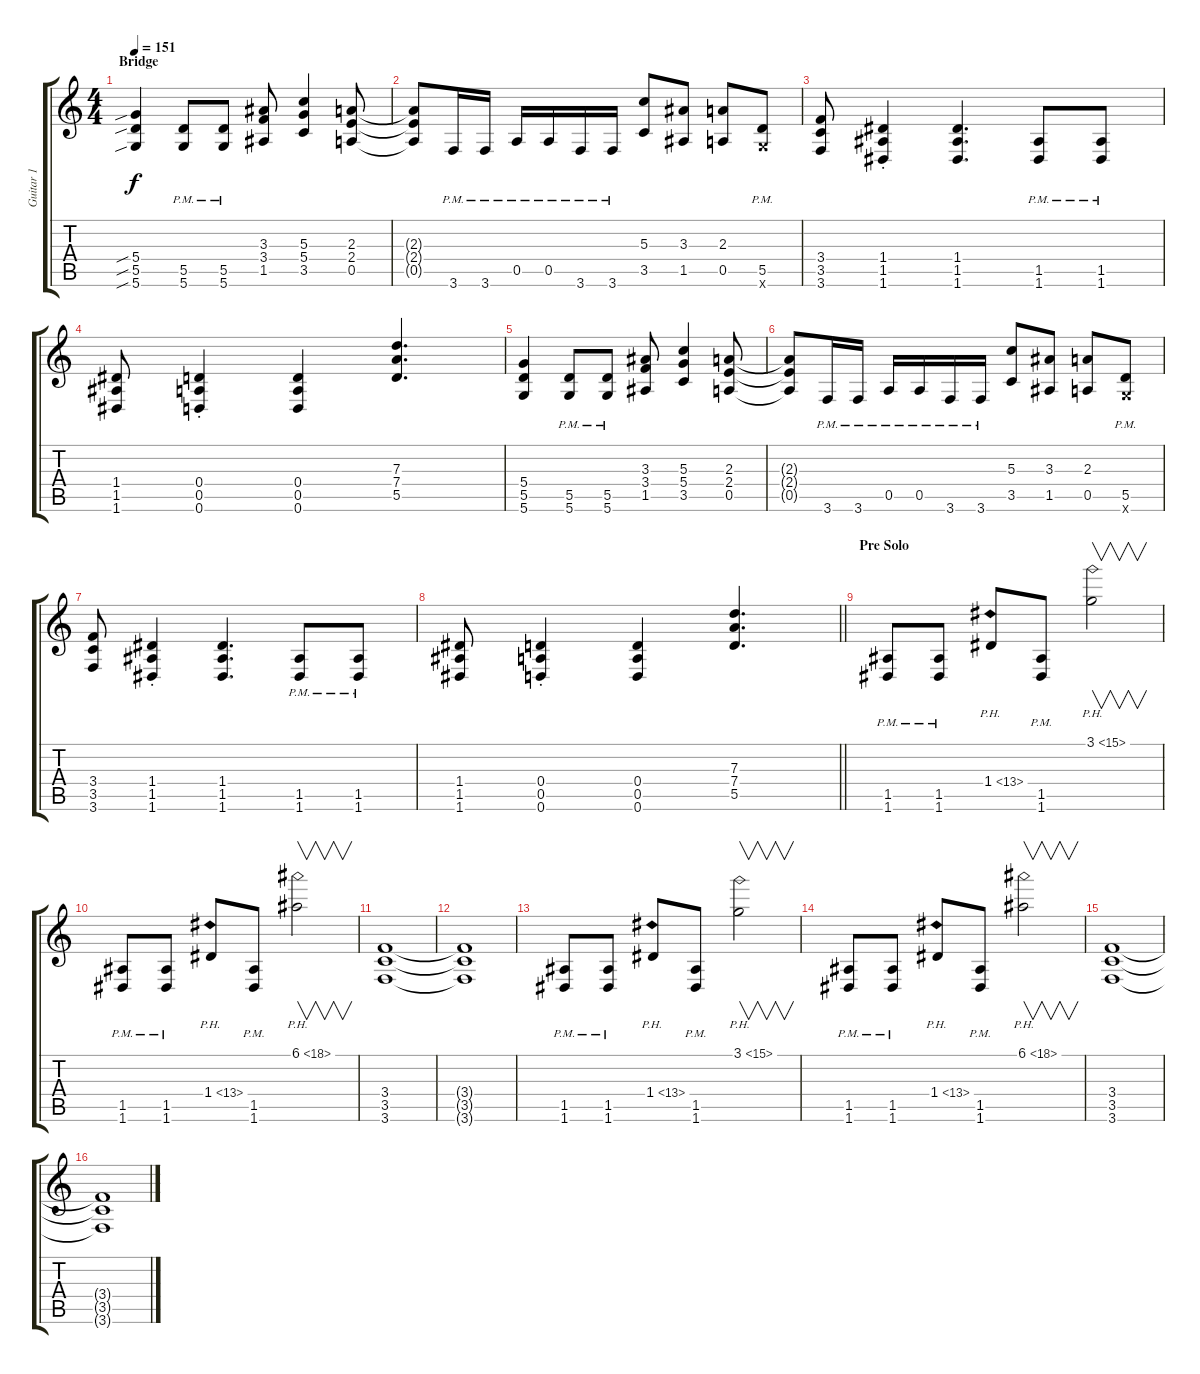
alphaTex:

\track ("Guitar 1" "Guitar 1") {instrument overdrivenguitar}
\staff {score tabs}
\tuning (E4 B3 G3 D3 A2 D2) {hide}
\ts (4 4)
\section ("" "Bridge")
\tempo 151
\clef g2
\ks c
(5.4{sib} 5.5{sib} 5.6{sib}).4{dy f} (5.5{pm} 5.6).8 (5.5{pm} 5.6).8 (3.3 3.4 1.5).8 (5.3 5.4 3.5).4 (2.3 2.4 0.5).8 |
(2.3{t} 2.4{t} 0.5{t}).8 3.6{pm}.16 3.6{pm}.16 0.5{pm}.16 0.5{pm}.16 3.6{pm}.16 3.6{pm}.16 (5.3 3.5).8 (3.3 1.5).8 (2.3 0.5).8 (5.5{pm} 5.6{pm x}).8 |
(3.4 3.5 3.6).8 (1.4{st} 1.5{st} 1.6{st}).4 (1.4 1.5 1.6).4{d} (1.5{pm} 1.6{pm}).8 (1.5{pm} 1.6{pm}).8 |
(1.4 1.5 1.6).8 (0.4{st} 0.5{st} 0.6{st}).4 (0.4 0.5 0.6).4 (7.3 7.4 5.5).4{d} |
(5.4 5.5 5.6).4 (5.5{pm} 5.6).8 (5.5{pm} 5.6).8 (3.3 3.4 1.5).8 (5.3 5.4 3.5).4 (2.3 2.4 0.5).8 |
(2.3{t} 2.4{t} 0.5{t}).8 3.6{pm}.16 3.6{pm}.16 0.5{pm}.16 0.5{pm}.16 3.6{pm}.16 3.6{pm}.16 (5.3 3.5).8 (3.3 1.5).8 (2.3 0.5).8 (5.5{pm} 5.6{pm x}).8 |
(3.4 3.5 3.6).8 (1.4{st} 1.5{st} 1.6{st}).4 (1.4 1.5 1.6).4{d} (1.5{pm} 1.6{pm}).8 (1.5{pm} 1.6{pm}).8 |
\barLineRight lightlight
(1.4 1.5 1.6).8 (0.4{st} 0.5{st} 0.6{st}).4 (0.4 0.5 0.6).4 (7.3 7.4 5.5).4{d} |
\section ("" "Pre Solo")
(1.5{pm} 1.6{pm}).8 (1.5{pm} 1.6{pm}).8 1.4{ph 12}.8 (1.5{pm} 1.6{pm}).8 3.1{ph 12}.2{v} |
(1.5{pm} 1.6{pm}).8 (1.5{pm} 1.6{pm}).8 1.4{ph 12}.8 (1.5{pm} 1.6{pm}).8 6.1{ph 12}.2{v} |
(3.4 3.5 3.6).1 |
(3.4{t} 3.5{t} 3.6{t}).1 |
(1.5{pm} 1.6{pm}).8 (1.5{pm} 1.6{pm}).8 1.4{ph 12}.8 (1.5{pm} 1.6{pm}).8 3.1{ph 12}.2{v} |
(1.5{pm} 1.6{pm}).8 (1.5{pm} 1.6{pm}).8 1.4{ph 12}.8 (1.5{pm} 1.6{pm}).8 6.1{ph 12}.2{v} |
(3.4 3.5 3.6).1 |
(3.4{t} 3.5{t} 3.6{t}).1
